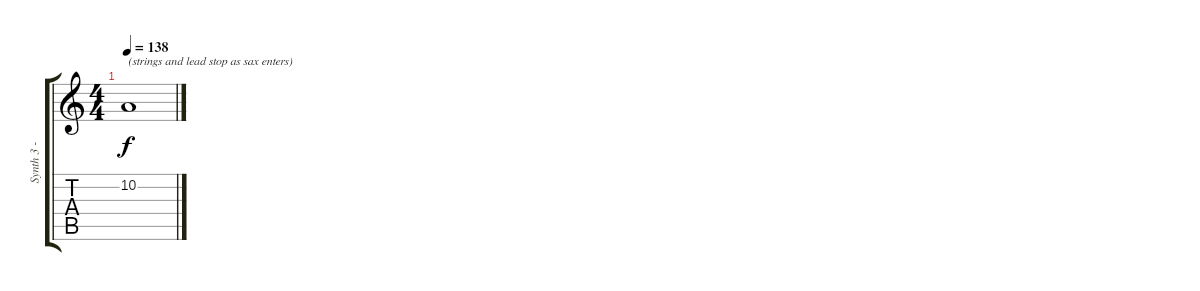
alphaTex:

\track ("Synth 3 - leads" "Synth 3 - ") {instrument lead1square}
\staff {score tabs}
\tuning (E4 B3 G3 D3 A2 E2) {hide}
\ts (4 4)
\tempo 138
\clef g2
\ks c
10.2.1{txt "(strings and lead stop as sax enters)" dy f}
